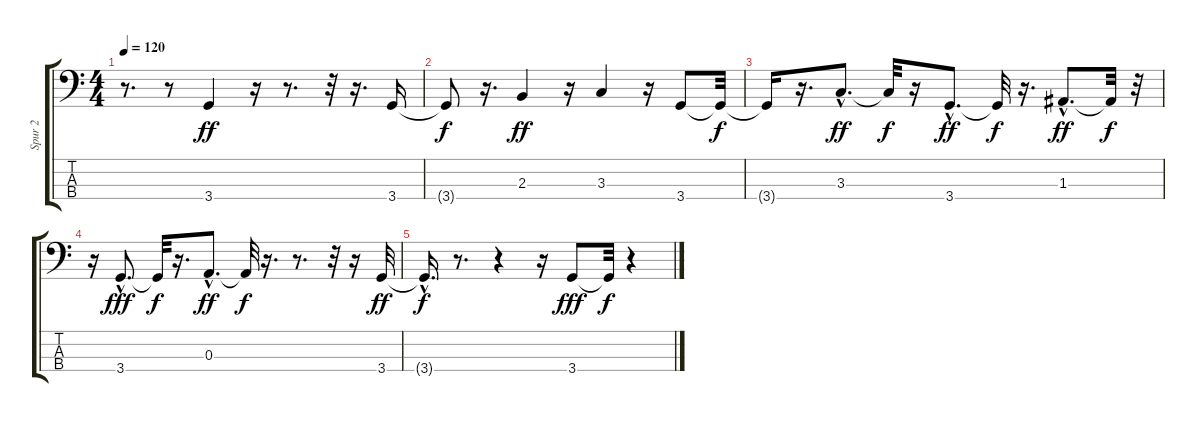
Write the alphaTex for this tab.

\track ("Spur 2" "Spur 2") {instrument synthbass2}
\staff {score tabs}
\tuning (G2 D2 A1 E1) {hide}
\ts (4 4)
\tempo 120
\clef f4
\ks c
r.8{d dy f} r.8 3.4.4{dy ff} r.16 r.8{d} r.32 r.16{d} 3.4.16 |
3.4{t}.8{dy f} r.16{d} 2.3.4{dy ff} r.16 3.3.4 r.16 3.4.8 3.4{t}.32{dy f} |
3.4{t}.16 r.16{d} 3.3{hac}.8{d dy ff} 3.3{t}.32{dy f} r.16 3.4{hac}.8{d dy ff} 3.4{t}.32{dy f} r.16{d} 1.3{hac}.8{d dy ff} 1.3{t}.32{dy f} r.32 |
r.16 3.4{hac}.8{d dy fff} 3.4{t}.32{dy f} r.16{d} 0.3{hac}.8{d dy ff} 0.3{t}.32{dy f} r.16{d} r.8{d} r.32 r.16 3.4.32{dy ff} |
3.4{hac t}.16{d dy f} r.8{d} r.4 r.16 3.4.8{dy fff} 3.4{t}.32{dy f} r.4
